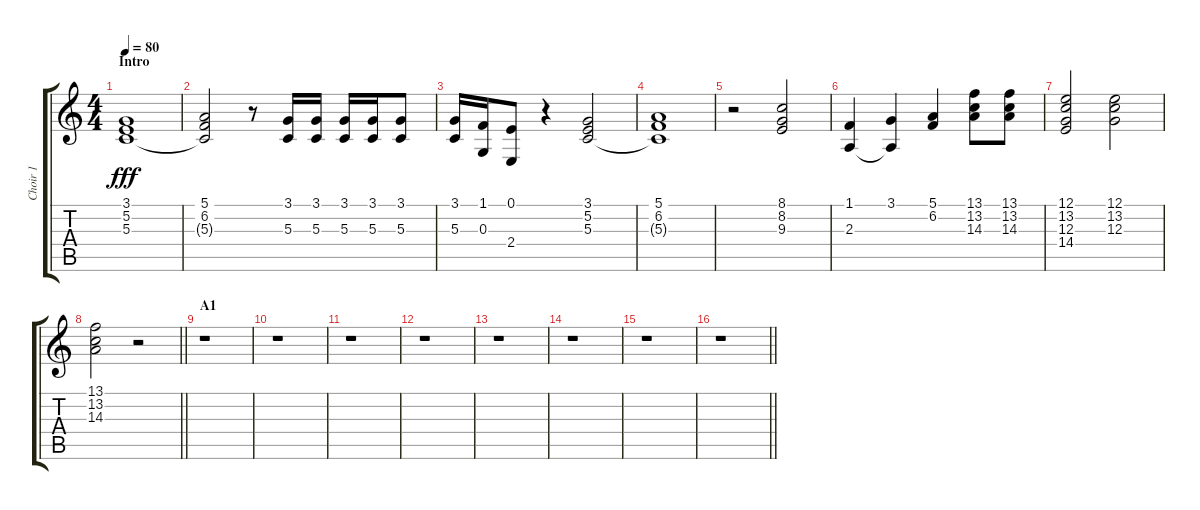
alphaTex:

\track ("Choir 1" "Choir 1") {instrument choiraahs}
\staff {score tabs}
\tuning (E4 B3 G3 D3 A2 E2) {hide}
\ts (4 4)
\section ("" "Intro")
\tempo 80
\clef g2
\ks c
(3.1 5.2 5.3).1{dy fff instrument choiraahs} |
(5.1 6.2 5.3{t}).2 r.8 (3.1 5.3).16 (3.1 5.3).16 (3.1 5.3).16 (3.1 5.3).16 (3.1 5.3).8 |
(3.1 5.3).16 (1.1 0.3).16 (0.1 2.4).8 r.4 (3.1 5.2 5.3).2 |
(5.1 6.2 5.3{t}).1 |
r.2 (8.1 8.2 9.3).2 |
(1.1 2.3).4 (3.1 2.3{t}).4 (5.1 6.2).4 (13.1 13.2 14.3).8 (13.1 13.2 14.3).8 |
(12.1 13.2 12.3 14.4).2 (12.1 13.2 12.3).2 |
\barLineRight lightlight
(13.1 13.2 14.3).2 r.2 |
\section ("" "A1")
r.1 |
r.1 |
r.1 |
r.1 |
r.1 |
r.1 |
r.1 |
\barLineRight lightlight
r.1
